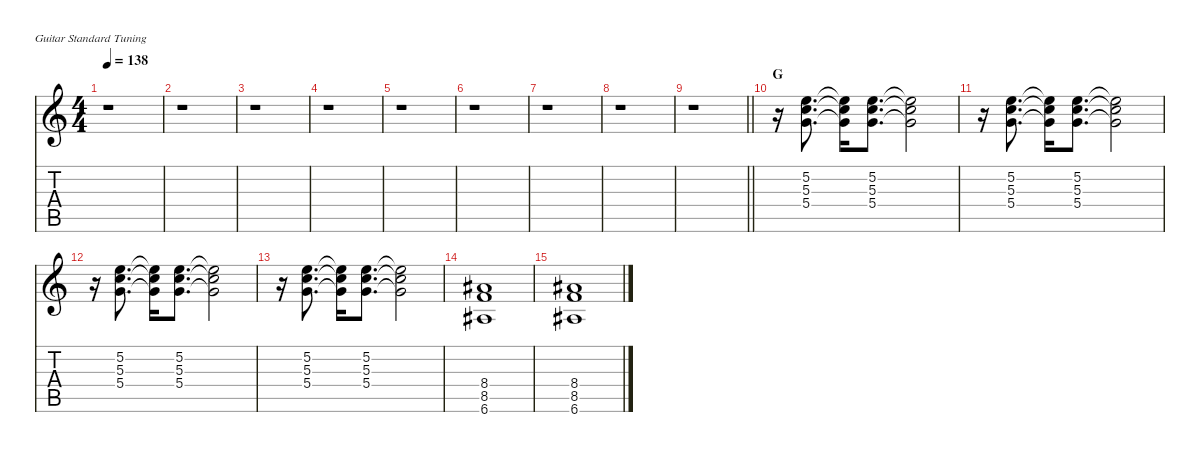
\defaultSystemsLayout 4
\hideDynamics
\bracketExtendMode nobrackets
\singleTrackTrackNamePolicy hidden
\multiTrackTrackNamePolicy hidden
\firstSystemTrackNameMode fullname
\firstSystemTrackNameOrientation horizontal
\otherSystemsTrackNameOrientation horizontal
\track ("Guitar 1" "dist.guit.") {instrument distortionguitar}
\staff {score tabs}
\tuning (E4 B3 G3 D3 A2 E2)
\ts (4 4)
\tempo 138
\clef g2
\ks c
r.1{dy f beam Down} |
r.1{beam Down} |
r.1{beam Down} |
r.1{beam Down} |
r.1{beam Down} |
r.1{beam Down} |
r.1{beam Down} |
r.1{beam Down} |
\barLineRight lightlight
r.1{beam Down} |
\section ("" "G")
r.16{beam Down} (5.2 5.3 5.4).8{d dy fff beam Down} (5.2{t} 5.3{t} 5.4{t}).16{dy f beam Down} (5.2 5.3 5.4).8{d dy fff beam Down} (5.2{t} 5.3{t} 5.4{t}).2{dy f beam Down} |
r.16{beam Down} (5.2 5.3 5.4).8{d dy fff beam Down} (5.2{t} 5.3{t} 5.4{t}).16{dy f beam Down} (5.2 5.3 5.4).8{d dy fff beam Down} (5.2{t} 5.3{t} 5.4{t}).2{dy f beam Down} |
r.16{beam Down} (5.2 5.3 5.4).8{d dy fff beam Down} (5.2{t} 5.3{t} 5.4{t}).16{dy f beam Down} (5.2 5.3 5.4).8{d dy fff beam Down} (5.2{t} 5.3{t} 5.4{t}).2{dy f beam Down} |
r.16{beam Down} (5.2 5.3 5.4).8{d dy fff beam Down} (5.2{t} 5.3{t} 5.4{t}).16{dy f beam Down} (5.2 5.3 5.4).8{d dy fff beam Down} (5.2{t} 5.3{t} 5.4{t}).2{dy f beam Down} |
(8.4{acc #} 8.5 6.6{acc #}).1{dy fff beam Up} |
(8.4{acc #} 8.5 6.6{acc #}).1{beam Up}
